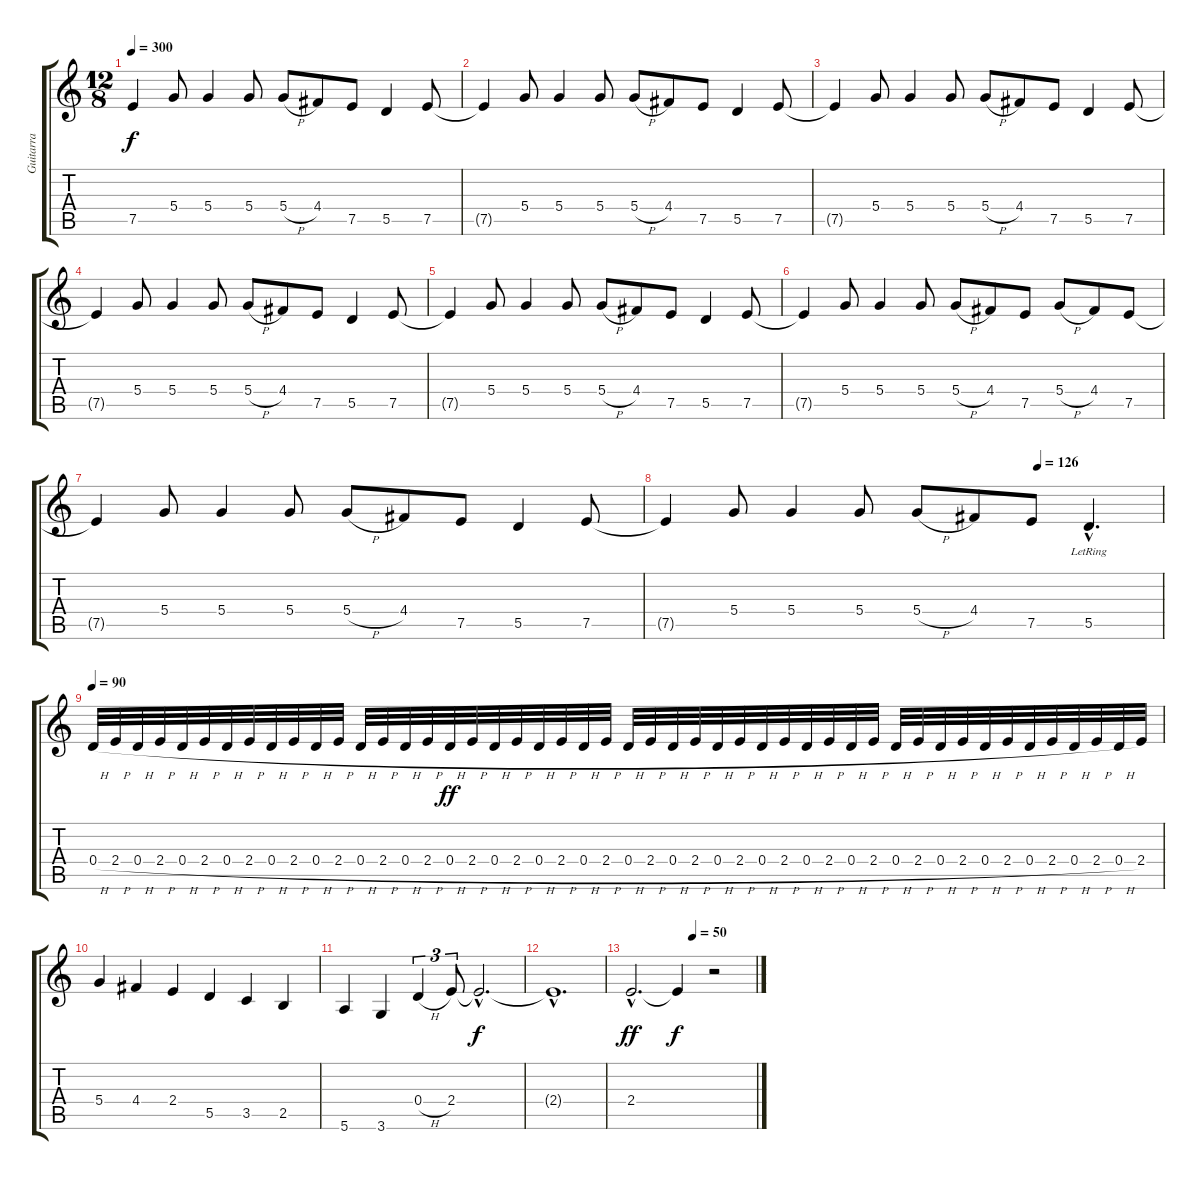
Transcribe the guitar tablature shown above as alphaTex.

\track ("Guitarra " "Guitarra ") {instrument distortionguitar}
\staff {score tabs}
\tuning (E4 B3 G3 D3 A2 E2) {hide}
\ts (12 8)
\tempo 300
\clef g2
\ks c
7.5{t}.4{dy f} 5.4.8 5.4.4 5.4.8 5.4{h}.8 4.4.8 7.5.8 5.5.4 7.5.8 |
7.5{t}.4 5.4.8 5.4.4 5.4.8 5.4{h}.8 4.4.8 7.5.8 5.5.4 7.5.8 |
7.5{t}.4 5.4.8 5.4.4 5.4.8 5.4{h}.8 4.4.8 7.5.8 5.5.4 7.5.8 |
7.5{t}.4 5.4.8 5.4.4 5.4.8 5.4{h}.8 4.4.8 7.5.8 5.5.4 7.5.8 |
7.5{t}.4 5.4.8 5.4.4 5.4.8 5.4{h}.8 4.4.8 7.5.8 5.5.4 7.5.8 |
7.5{t}.4 5.4.8 5.4.4 5.4.8 5.4{h}.8 4.4.8 7.5.8 5.4{h}.8 4.4.8 7.5.8 |
7.5{t}.4 5.4.8 5.4.4 5.4.8 5.4{h}.8 4.4.8 7.5.8 5.5.4 7.5.8 |
\tempo (126 0.75)
7.5{t}.4 5.4.8 5.4.4 5.4.8 5.4{h}.8 4.4.8 7.5.8 5.5{hac lr}.4{d} |
\tempo 90
0.4{h}.32 2.4{h}.32 0.4{h}.32 2.4{h}.32 0.4{h}.32 2.4{h}.32 0.4{h}.32 2.4{h}.32 0.4{h}.32 2.4{h}.32 0.4{h}.32 2.4{h}.32 0.4{h}.32 2.4{h}.32 0.4{h}.32 2.4{h}.32 0.4{h}.32{dy ff} 2.4{h}.32 0.4{h}.32 2.4{h}.32 0.4{h}.32 2.4{h}.32 0.4{h}.32 2.4{h}.32 0.4{h}.32 2.4{h}.32 0.4{h}.32 2.4{h}.32 0.4{h}.32 2.4{h}.32 0.4{h}.32 2.4{h}.32 0.4{h}.32 2.4{h}.32 0.4{h}.32 2.4{h}.32 0.4{h}.32 2.4{h}.32 0.4{h}.32 2.4{h}.32 0.4{h}.32 2.4{h}.32 0.4{h}.32 2.4{h}.32 0.4{h}.32 2.4{h}.32 0.4{h}.32 2.4.32 |
5.4.4 4.4.4 2.4.4 5.5.4 3.5.4 2.5.4 |
5.6.4 3.6.4 0.4{h}.4{tu (3 2)} 2.4.8{tu (3 2)} 2.4{hac t}.2{d dy f} |
2.4{hac t}.1{d} |
\tempo (50 0.5)
2.4{hac}.2{d dy ff volume 6} 2.4{t}.4{dy f} r.2
